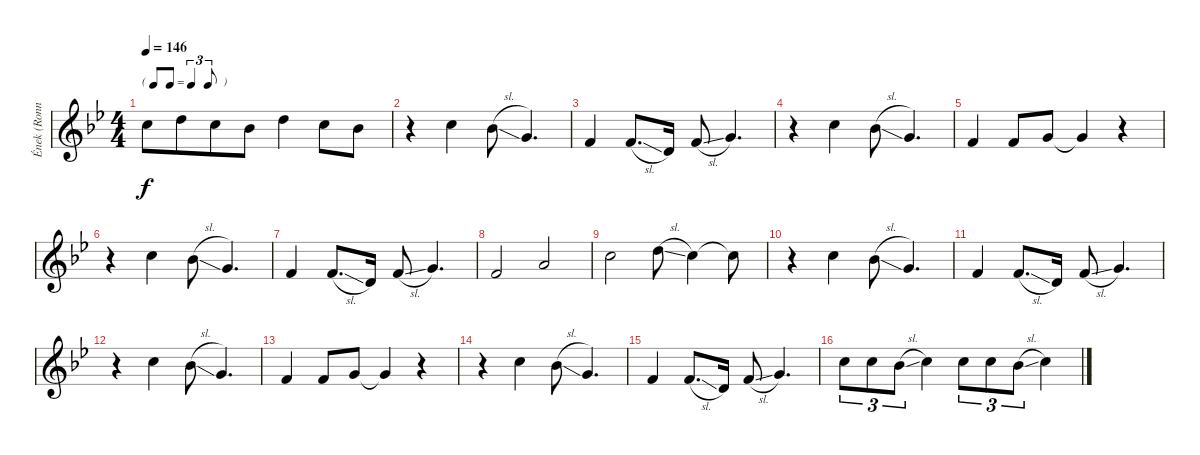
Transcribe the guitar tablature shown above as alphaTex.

\track ("Ének (Ronnie James Dio)" "Ének (Ronn") {instrument tenorsax}
\staff {score}
\tuning (E4 B3 G3 D3 A2 E2) {hide}
\ts (4 4)
\tf triplet8th
\tempo 146
\clef g2
\ks bb
8.1.8{dy f} 10.1.8{beam merge} 8.1.8 6.1.8 10.1.4 8.1.8 6.1.8 |
r.4 8.1.4 6.1{sl}.8 3.1.4{d} |
1.1.4 6.2{sl}.8{d} 3.2.16 1.1{sl}.8 3.1.4{d} |
r.4 8.1.4 6.1{sl}.8 3.1.4{d} |
1.1.4 1.1.8 3.1.8 3.1{t}.4 r.4 |
r.4 8.1.4 6.1{sl}.8 3.1.4{d} |
1.1.4 6.2{sl}.8{d} 3.2.16 1.1{sl}.8 3.1.4{d} |
1.1.2 5.1.2 |
8.1.2 10.1{sl}.8 8.1.4 8.1{t}.8 |
r.4 8.1.4 6.1{sl}.8 3.1.4{d} |
1.1.4 6.2{sl}.8{d} 3.2.16 1.1{sl}.8 3.1.4{d} |
r.4 8.1.4 6.1{sl}.8 3.1.4{d} |
1.1.4 1.1.8 3.1.8 3.1{t}.4 r.4 |
r.4 8.1.4 6.1{sl}.8 3.1.4{d} |
1.1.4 6.2{sl}.8{d} 3.2.16 1.1{sl}.8 3.1.4{d} |
8.1.8{tu (3 2)} 8.1.8{tu (3 2)} 6.1{sl}.8{tu (3 2)} 8.1.4 8.1.8{tu (3 2)} 8.1.8{tu (3 2)} 6.1{sl}.8{tu (3 2)} 8.1.4
